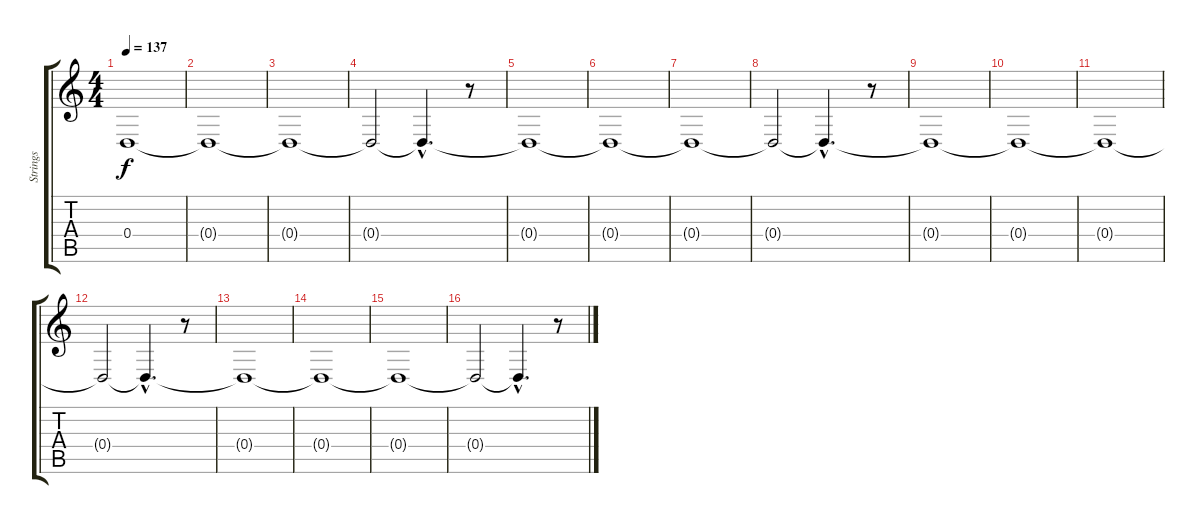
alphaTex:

\track ("Strings" "Strings") {instrument stringensemble1}
\staff {score tabs}
\tuning (E4 B3 G3 D3 A2 E2) {hide}
\ts (4 4)
\tempo 137
\clef g2
\ks c
0.4{t}.1{dy f} |
0.4{t}.1 |
0.4{t}.1 |
0.4{t}.2 0.4{hac t}.4{d} r.8 |
0.4{t}.1 |
0.4{t}.1 |
0.4{t}.1 |
0.4{t}.2 0.4{hac t}.4{d} r.8 |
0.4{t}.1 |
0.4{t}.1 |
0.4{t}.1 |
0.4{t}.2 0.4{hac t}.4{d} r.8 |
0.4{t}.1 |
0.4{t}.1 |
0.4{t}.1 |
0.4{t}.2 0.4{hac t}.4{d} r.8
